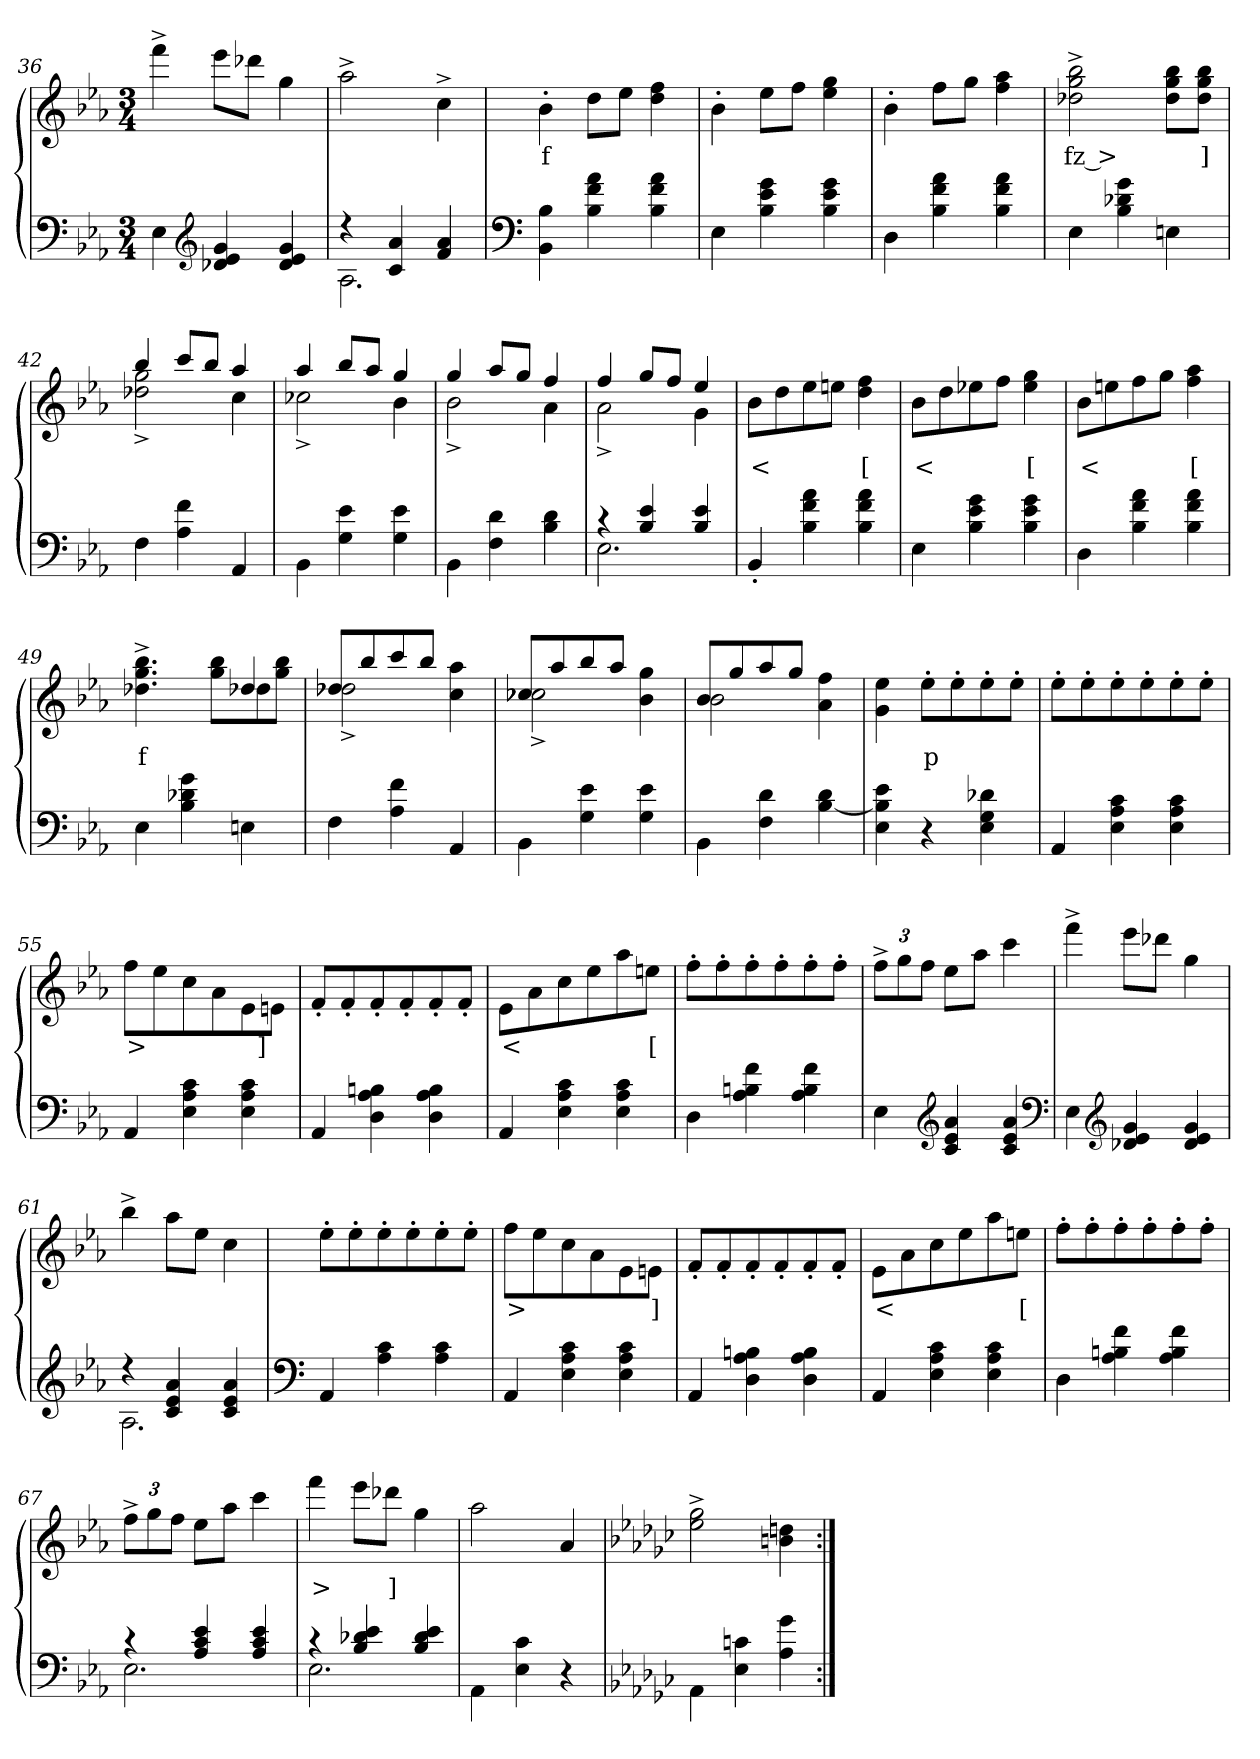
**kern	**kern	**text
*part2	*part1	*part1
*staff2	*staff1	*staff1
*clefF4	*clefG2	*
*k[b-e-a-]	*k[b-e-a-]	*
*M3/4	*M3/4	*
=36	=36	=36
4E-	4fff^>	.
*clefG2	*	*
4g 4e- 4d-X	8eee-L	.
.	8ddd-XJ	.
4g 4e- 4d-	4gg	.
=37	=37	=37
*^	*	*
4r	2.A-	2aa-^>	.
4a- 4c	.	.	.
4a- 4f	.	4cc^>	.
*v	*v	*	*
=38	=38	=38
*clefF4	*	*
4B- 4BB-	4b-'>	f
4a- 4f 4B-	8ddL	.
.	8ee-J	.
4a- 4f 4B-	4ff 4dd	.
=39	=39	=39
4E-	4b-'>	.
4g 4e- 4B-	8ee-L	.
.	8ffJ	.
4g 4e- 4B-	4gg 4ee-	.
=40	=40	=40
4D	4b-'>	.
4a- 4f 4B-	8ffL	.
.	8ggJ	.
4a- 4f 4B-	4aa- 4ff	.
=41	=41	=41
4E-	2bb-^> 2gg^> 2dd-X^>	fz >
4g 4d-X 4B-	.	.
4En	8bb- 8gg 8dd-L	.
.	8bb- 8gg 8dd-J	]
=42	=42	=42
*	*^	*
4F	4bb-	2gg^> 2dd-X^>	.
4f 4A-	8cccL	.	.
.	8bb-J	.	.
4AA-	4aa-	4cc	.
=43	=43	=43	=43
4BB-\	4aa-	2cc-X^>	.
4e- 4G	8bb-L	.	.
.	8aa-J	.	.
4e- 4G	4gg	4b-	.
=44	=44	=44	=44
4BB-\	4gg	2b-^>	.
4d 4F	8aa-L	.	.
.	8ggJ	.	.
4d 4B-	4ff	4a-	.
=45	=45	=45	=45
*^	*	*	*
4r	2.E-	4ff	2a-^>	.
4e- 4B-	.	8ggL	.	.
.	.	8ffJ	.	.
4e- 4B-	.	4ee-	4g	.
*v	*v	*	*	*
*	*v	*v	*
=46	=46	=46
4BB-'>	8b-L	<
.	8dd	.
4a- 4f 4B-	8ee-	.
.	8eenJ	.
4a- 4f 4B-	4ff 4dd	[
=47	=47	=47
4E-	8b-L	<
.	8dd	.
4g 4e- 4B-	8ee-X	.
.	8ffJ	.
4g 4e- 4B-	4gg 4ee-	[
=48	=48	=48
4D	8b-L	<
.	8een	.
4a- 4f 4B-	8ff	.
.	8ggJ	.
4a- 4f 4B-	4aa- 4ff	[
=49	=49	=49
*	*^	*
4E-	2ryy	4.bb-^> 4.gg^> 4.dd-^>	f
4g 4d-X 4B-	.	.	.
.	.	8bb- 8ggL	.
4En	4dd-X	8dd-	.
.	.	8bb- 8ggJ	.
=50	=50	=50	=50
4F	8dd-XL	2dd-^>	.
.	8bb-	.	.
4f 4A-	8ccc	.	.
.	8bb-J	.	.
4AA-	4aa- 4cc	4ryy	.
=51	=51	=51	=51
4BB-\	8cc-XL	2cc-^>	.
.	8aa-	.	.
4e- 4G	8bb-	.	.
.	8aa-J	.	.
4e- 4G	4gg 4b-	4ryy	.
=52	=52	=52	=52
4BB-\	8b-L	2b-	.
.	8gg	.	.
4d 4F	8aa-	.	.
.	8ggJ	.	.
4d [4B-	4ff 4a-	4ryy	.
*	*v	*v	*
=53	=53	=53
4e- 4B-] 4E-	4ee- 4g	.
4r	8ee-'>L	p
.	8ee-'>	.
4d-X 4G 4E-	8ee-'>	.
.	8ee-'>J	.
=54	=54	=54
4AA-	8ee-'>L	.
.	8ee-'>	.
4c 4A- 4E-	8ee-'>	.
.	8ee-'>	.
4c 4A- 4E-	8ee-'>	.
.	8ee-'>J	.
=55	=55	=55
4AA-	8ff\L	>
.	8ee-	.
4c 4A- 4E-	8cc	.
.	8a-	.
4c 4A- 4E-	8e-	.
.	8enJ	]
=56	=56	=56
4AA-	8f'>L	.
.	8f'>	.
4Bn 4A- 4D	8f'>	.
.	8f'>	.
4B 4A- 4D	8f'>	.
.	8f'>J	.
=57	=57	=57
4AA-	8e-L	<
.	8a-	.
4c 4A- 4E-	8cc	.
.	8ee-	.
4c 4A- 4E-	8aa-	.
.	8eenJ	[
=58	=58	=58
4D	8ff'>L	.
.	8ff'>	.
4f 4Bn 4A-	8ff'>	.
.	8ff'>	.
4f 4B 4A-	8ff'>	.
.	8ff'>J	.
=59	=59	=59
4E-	12ff^>L	.
.	12gg	.
.	12ffJ	.
*clefG2	*	*
4a- 4e- 4c	8ee-L	.
.	8aa-J	.
4a- 4e- 4c	4ccc	.
*clefF4	*	*
=60	=60	=60
4E-	4fff^>	.
*clefG2	*	*
4g 4e- 4d-X	8eee-L	.
.	8ddd-XJ	.
4g 4e- 4d-	4gg	.
=61	=61	=61
*^	*	*
4r	2.A-	4bb-^>	.
4a- 4e- 4c	.	8aa-L	.
.	.	8ee-J	.
4a- 4e- 4c	.	4cc	.
*v	*v	*	*
=62	=62	=62
*clefF4	*	*
4AA-	8ee-'>L	.
.	8ee-'>	.
4c 4A-	8ee-'>	.
.	8ee-'>	.
4c 4A-	8ee-'>	.
.	8ee-'>J	.
=63	=63	=63
4AA-	8ff\L	>
.	8ee-	.
4c 4A- 4E-	8cc	.
.	8a-	.
4c 4A- 4E-	8e-	.
.	8enJ	]
=64	=64	=64
4AA-	8f'>L	.
.	8f'>	.
4Bn 4A- 4D	8f'>	.
.	8f'>	.
4B 4A- 4D	8f'>	.
.	8f'>J	.
=65	=65	=65
4AA-	8e-L	<
.	8a-	.
4c 4A- 4E-	8cc	.
.	8ee-	.
4c 4A- 4E-	8aa-	.
.	8eenJ	[
=66	=66	=66
4D	8ff'>L	.
.	8ff'>	.
4f 4Bn 4A-	8ff'>	.
.	8ff'>	.
4f 4B 4A-	8ff'>	.
.	8ff'>J	.
=67	=67	=67
*^	*	*
4r	2.E-	12ff^>L	.
.	.	12gg	.
.	.	12ffJ	.
4e- 4c 4A-	.	8ee-L	.
.	.	8aa-J	.
4e- 4c 4A-	.	4ccc	.
=68	=68	=68	=68
4r	2.E-	4fff	>
4e- 4d-X 4B-	.	8eee-L	.
.	.	8ddd-XJ	]
4e- 4d- 4B-	.	4gg	.
*v	*v	*	*
=69	=69	=69
4AA-\	2aa-	.
4c 4E-	.	.
4r	4a-	.
=70	=70	=70
*k[b-e-a-d-g-c-]	*k[b-e-a-d-g-c-]	*
4AA-\	2gg-^> 2ee-^>	.
4cn 4E-	.	.
4g- 4A-	4ddn 4bn	.
=:|!	=:|!	=:|!
*-	*-	*-
